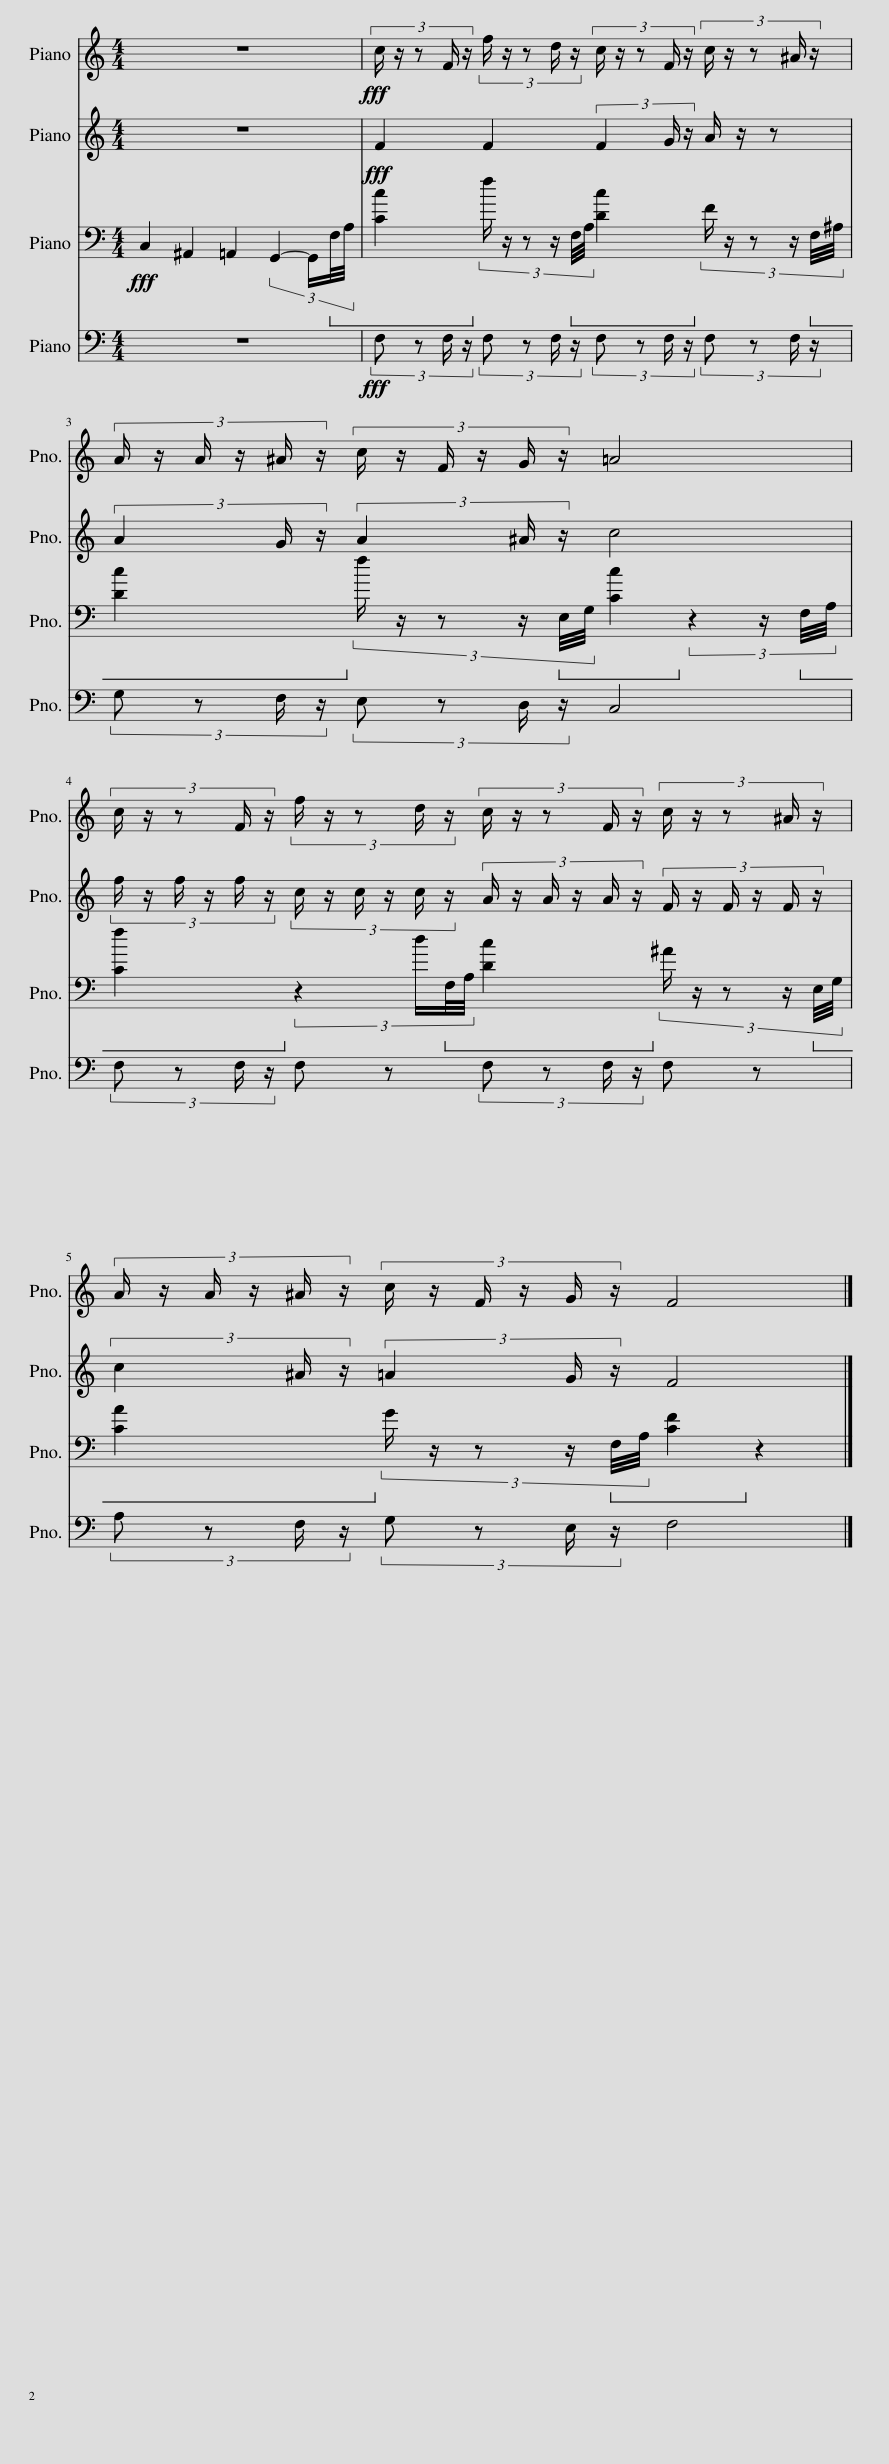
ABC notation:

X:1
%%score 1 2 3 4
L:1/8
M:4/4
I:linebreak $
K:C
V:1 treble
V:2 treble
V:3 bass
V:4 bass
V:1
 z8 |!fff! (3:2:5c/ z/ z F/ z/ (3:2:5f/ z/ z d/ z/ (3:2:5c/ z/ z F/ z/ (3:2:5c/ z/ z ^A/ z/ |$ (3:2:6A/ z/ A/ z/ ^A/ z/ (3:2:6c/ z/ F/ z/ G/ z/ =A4 |$ (3:2:5c/ z/ z F/ z/ (3:2:5f/ z/ z d/ z/ (3:2:5c/ z/ z F/ z/ (3:2:5c/ z/ z ^A/ z/ |$ (3:2:6A/ z/ A/ z/ ^A/ z/ (3:2:6c/ z/ F/ z/ G/ z/ F4 |] %5
V:2
 z8 |!fff! F2 F2 (3F2 G/ z/ A/ z/ z |$ (3A2 G/ z/ (3A2 ^A/ z/ c4 |$ (3:2:6f/ z/ f/ z/ f/ z/ (3:2:6c/ z/ c/ z/ c/ z/ (3:2:6A/ z/ A/ z/ A/ z/ (3:2:6F/ z/ F/ z/ F/ z/ |$ (3c2 ^A/ z/ (3=A2 G/ z/ F4 |] %5
V:3
!fff! C,2 ^A,,2 =A,,2 (3:2:4G,,2- G,,/!ped!F,/4A,/4 | [Cc]2!ped-up! (3:2:6f/ z/ z z/!ped! F,/4A,/4 [Dc]2!ped-up! (3:2:6F/ z/ z z/!ped! F,/4^A,/4 |$ [Dc]2!ped-up! (3:2:6f/ z/ z z/!ped! E,/4G,/4 [Cc]2!ped-up! (3:2:4z2 z/!ped! F,/4A,/4 |$ [Cf]2!ped-up! (3:2:4z2 d/!ped!F,/4A,/4 [Dc]2!ped-up! (3:2:6^A/ z/ z z/!ped! E,/4G,/4 |$ [CA]2!ped-up! (3:2:6G/ z/ z z/!ped! F,/4A,/4 [CF]2!ped-up! z2 |] %5
V:4
 z8 |!fff! (3:2:4F, z F,/ z/ (3:2:4F, z F,/ z/ (3:2:4F, z F,/ z/ (3:2:4F, z F,/ z/ |$ (3:2:4G, z F,/ z/ (3:2:4E, z D,/ z/ C,4 |$ (3:2:4F, z F,/ z/ F, z (3:2:4F, z F,/ z/ F, z |$ (3:2:4A, z F,/ z/ (3:2:4G, z E,/ z/ F,4 |] %5
